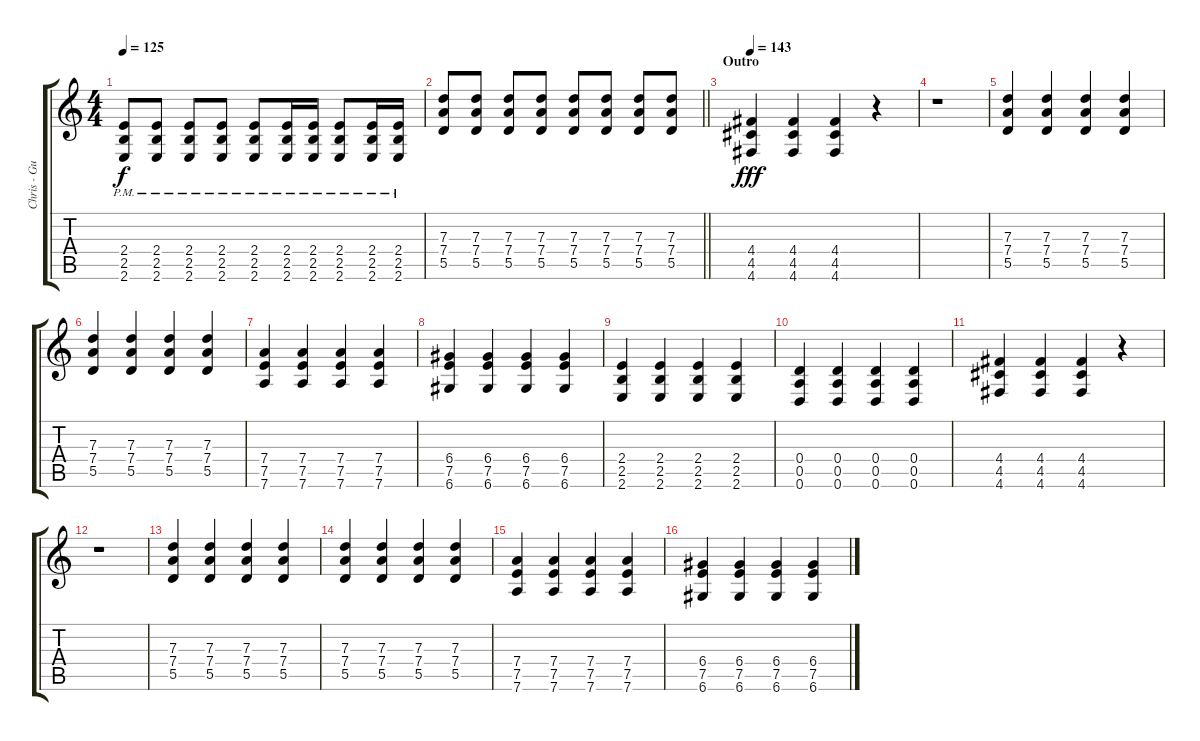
\track ("Chris - Guitar 2" "Chris - Gu") {instrument distortionguitar}
\staff {score tabs}
\tuning (E4 B3 G3 D3 A2 D2) {hide}
\ts (4 4)
\tempo 125
\clef g2
\ks c
(2.4{pm} 2.5{pm} 2.6{pm}).8{dy f} (2.4{pm} 2.5{pm} 2.6{pm}).8 (2.4{pm} 2.5{pm} 2.6{pm}).8 (2.4{pm} 2.5{pm} 2.6{pm}).8 (2.4{pm} 2.5{pm} 2.6{pm}).8 (2.4{pm} 2.5{pm} 2.6{pm}).16 (2.4{pm} 2.5{pm} 2.6{pm}).16 (2.4{pm} 2.5{pm} 2.6{pm}).8 (2.4{pm} 2.5{pm} 2.6{pm}).16 (2.4{pm} 2.5{pm} 2.6{pm}).16 |
\barLineRight lightlight
(7.3 7.4 5.5).8 (7.3 7.4 5.5).8 (7.3 7.4 5.5).8 (7.3 7.4 5.5).8 (7.3 7.4 5.5).8 (7.3 7.4 5.5).8 (7.3 7.4 5.5).8 (7.3 7.4 5.5).8 |
\section ("" "Outro")
\tempo 143
(4.4 4.5 4.6).4{dy fff} (4.4 4.5 4.6).4 (4.4 4.5 4.6).4 r.4 |
r.1 |
(7.3 7.4 5.5).4 (7.3 7.4 5.5).4 (7.3 7.4 5.5).4 (7.3 7.4 5.5).4 |
(7.3 7.4 5.5).4 (7.3 7.4 5.5).4 (7.3 7.4 5.5).4 (7.3 7.4 5.5).4 |
(7.4 7.5 7.6).4 (7.4 7.5 7.6).4 (7.4 7.5 7.6).4 (7.4 7.5 7.6).4 |
(6.4 7.5 6.6).4 (6.4 7.5 6.6).4 (6.4 7.5 6.6).4 (6.4 7.5 6.6).4 |
(2.4 2.5 2.6).4 (2.4 2.5 2.6).4 (2.4 2.5 2.6).4 (2.4 2.5 2.6).4 |
(0.4 0.5 0.6).4 (0.4 0.5 0.6).4 (0.4 0.5 0.6).4 (0.4 0.5 0.6).4 |
(4.4 4.5 4.6).4 (4.4 4.5 4.6).4 (4.4 4.5 4.6).4 r.4 |
r.1 |
(7.3 7.4 5.5).4 (7.3 7.4 5.5).4 (7.3 7.4 5.5).4 (7.3 7.4 5.5).4 |
(7.3 7.4 5.5).4 (7.3 7.4 5.5).4 (7.3 7.4 5.5).4 (7.3 7.4 5.5).4 |
(7.4 7.5 7.6).4 (7.4 7.5 7.6).4 (7.4 7.5 7.6).4 (7.4 7.5 7.6).4 |
(6.4 7.5 6.6).4 (6.4 7.5 6.6).4 (6.4 7.5 6.6).4 (6.4 7.5 6.6).4
